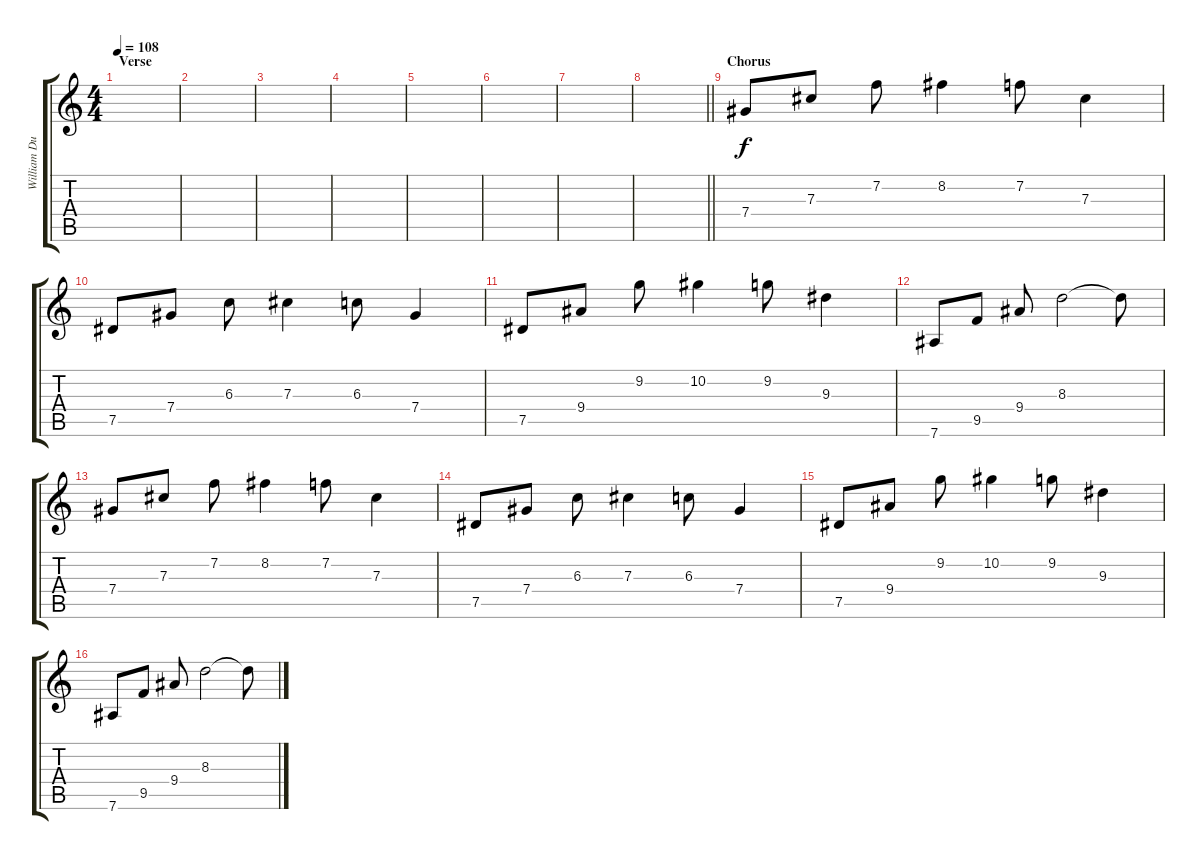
\track ("William DuVall" "William Du") {instrument overdrivenguitar}
\staff {score tabs}
\tuning (Eb4 Bb3 Gb3 Db3 Ab2 Eb2) {hide}
\ts (4 4)
\section ("" "Verse")
\tempo 108
\clef g2
\ks c
|
|
|
|
|
|
|
\barLineRight lightlight
|
\section ("" "Chorus")
7.4.8 7.3.8 7.2.8 8.2.4 7.2.8 7.3.4 |
7.5.8 7.4.8 6.3.8 7.3.4 6.3.8 7.4.4 |
7.5.8 9.4.8 9.2.8 10.2.4 9.2.8 9.3.4 |
7.6.8 9.5.8 9.4.8 8.3.2 8.3{t}.8 |
7.4.8 7.3.8 7.2.8 8.2.4 7.2.8 7.3.4 |
7.5.8 7.4.8 6.3.8 7.3.4 6.3.8 7.4.4 |
7.5.8 9.4.8 9.2.8 10.2.4 9.2.8 9.3.4 |
7.6.8 9.5.8 9.4.8 8.3.2 8.3{t}.8
